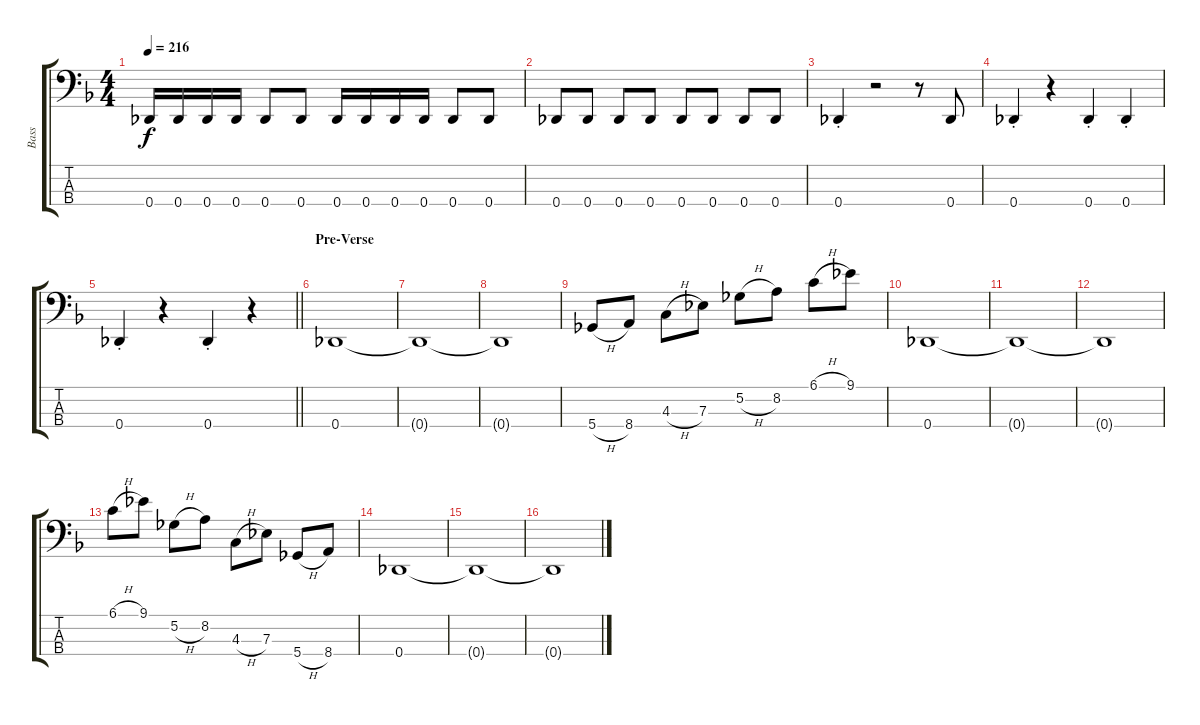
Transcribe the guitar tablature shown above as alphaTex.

\track ("Bass" "Bass") {instrument electricbassfinger}
\staff {score tabs}
\tuning (Gb2 Db2 Ab1 Db1) {hide}
\ts (4 4)
\tempo 216
\clef f4
\ks f
0.4.16{dy f} 0.4.16 0.4.16 0.4.16 0.4.8 0.4.8 0.4.16 0.4.16 0.4.16 0.4.16 0.4.8 0.4.8 |
0.4.8 0.4.8 0.4.8 0.4.8 0.4.8 0.4.8 0.4.8 0.4.8 |
0.4{st}.4 r.2 r.8 0.4.8 |
0.4{st}.4 r.4 0.4{st}.4 0.4{st}.4 |
\barLineRight lightlight
0.4{st}.4 r.4 0.4{st}.4 r.4 |
\section ("" "Pre-Verse")
0.4.1 |
0.4{t}.1 |
0.4{t}.1 |
5.4{h}.8 8.4.8 4.3{h}.8 7.3.8 5.2{h}.8 8.2.8 6.1{h}.8 9.1.8 |
0.4.1 |
0.4{t}.1 |
0.4{t}.1 |
6.1{h}.8 9.1.8 5.2{h}.8 8.2.8 4.3{h}.8 7.3.8 5.4{h}.8 8.4.8 |
0.4.1 |
0.4{t}.1 |
0.4{t}.1
